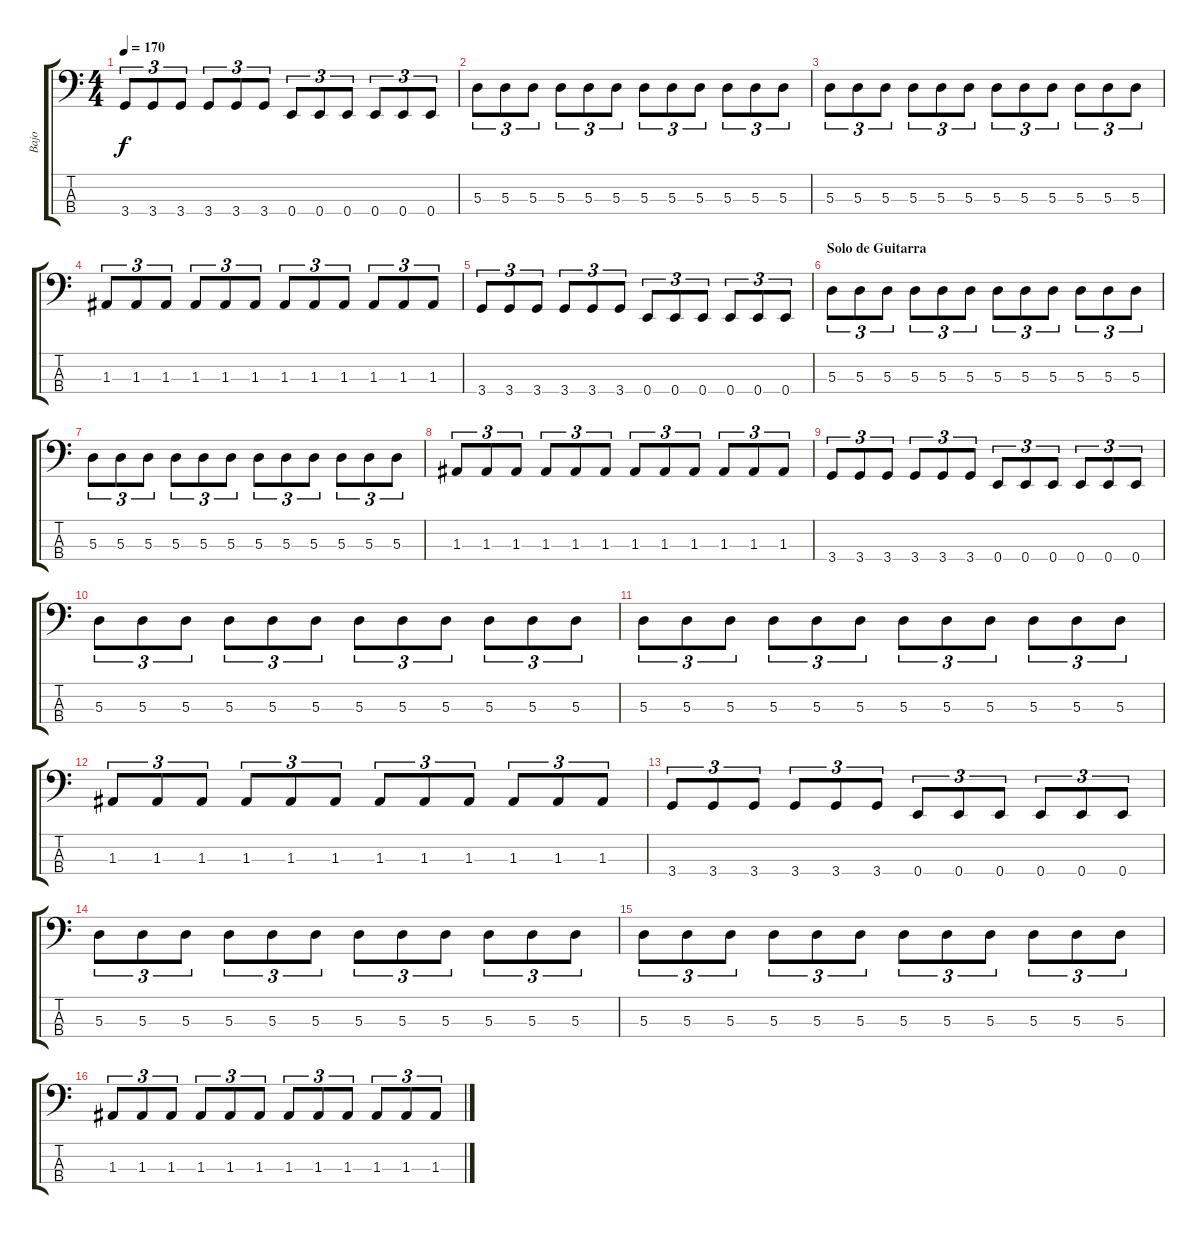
\track ("Bajo" "Bajo") {instrument electricbassfinger}
\staff {score tabs}
\tuning (G2 D2 A1 E1) {hide}
\ts (4 4)
\tempo 170
\clef f4
\ks c
3.4.8{tu (3 2) dy f} 3.4.8{tu (3 2)} 3.4.8{tu (3 2)} 3.4.8{tu (3 2)} 3.4.8{tu (3 2)} 3.4.8{tu (3 2)} 0.4.8{tu (3 2)} 0.4.8{tu (3 2)} 0.4.8{tu (3 2)} 0.4.8{tu (3 2)} 0.4.8{tu (3 2)} 0.4.8{tu (3 2)} |
5.3.8{tu (3 2)} 5.3.8{tu (3 2)} 5.3.8{tu (3 2)} 5.3.8{tu (3 2)} 5.3.8{tu (3 2)} 5.3.8{tu (3 2)} 5.3.8{tu (3 2)} 5.3.8{tu (3 2)} 5.3.8{tu (3 2)} 5.3.8{tu (3 2)} 5.3.8{tu (3 2)} 5.3.8{tu (3 2)} |
5.3.8{tu (3 2)} 5.3.8{tu (3 2)} 5.3.8{tu (3 2)} 5.3.8{tu (3 2)} 5.3.8{tu (3 2)} 5.3.8{tu (3 2)} 5.3.8{tu (3 2)} 5.3.8{tu (3 2)} 5.3.8{tu (3 2)} 5.3.8{tu (3 2)} 5.3.8{tu (3 2)} 5.3.8{tu (3 2)} |
1.3.8{tu (3 2)} 1.3.8{tu (3 2)} 1.3.8{tu (3 2)} 1.3.8{tu (3 2)} 1.3.8{tu (3 2)} 1.3.8{tu (3 2)} 1.3.8{tu (3 2)} 1.3.8{tu (3 2)} 1.3.8{tu (3 2)} 1.3.8{tu (3 2)} 1.3.8{tu (3 2)} 1.3.8{tu (3 2)} |
3.4.8{tu (3 2)} 3.4.8{tu (3 2)} 3.4.8{tu (3 2)} 3.4.8{tu (3 2)} 3.4.8{tu (3 2)} 3.4.8{tu (3 2)} 0.4.8{tu (3 2)} 0.4.8{tu (3 2)} 0.4.8{tu (3 2)} 0.4.8{tu (3 2)} 0.4.8{tu (3 2)} 0.4.8{tu (3 2)} |
\section ("" "Solo de Guitarra")
5.3.8{tu (3 2)} 5.3.8{tu (3 2)} 5.3.8{tu (3 2)} 5.3.8{tu (3 2)} 5.3.8{tu (3 2)} 5.3.8{tu (3 2)} 5.3.8{tu (3 2)} 5.3.8{tu (3 2)} 5.3.8{tu (3 2)} 5.3.8{tu (3 2)} 5.3.8{tu (3 2)} 5.3.8{tu (3 2)} |
5.3.8{tu (3 2)} 5.3.8{tu (3 2)} 5.3.8{tu (3 2)} 5.3.8{tu (3 2)} 5.3.8{tu (3 2)} 5.3.8{tu (3 2)} 5.3.8{tu (3 2)} 5.3.8{tu (3 2)} 5.3.8{tu (3 2)} 5.3.8{tu (3 2)} 5.3.8{tu (3 2)} 5.3.8{tu (3 2)} |
1.3.8{tu (3 2)} 1.3.8{tu (3 2)} 1.3.8{tu (3 2)} 1.3.8{tu (3 2)} 1.3.8{tu (3 2)} 1.3.8{tu (3 2)} 1.3.8{tu (3 2)} 1.3.8{tu (3 2)} 1.3.8{tu (3 2)} 1.3.8{tu (3 2)} 1.3.8{tu (3 2)} 1.3.8{tu (3 2)} |
3.4.8{tu (3 2)} 3.4.8{tu (3 2)} 3.4.8{tu (3 2)} 3.4.8{tu (3 2)} 3.4.8{tu (3 2)} 3.4.8{tu (3 2)} 0.4.8{tu (3 2)} 0.4.8{tu (3 2)} 0.4.8{tu (3 2)} 0.4.8{tu (3 2)} 0.4.8{tu (3 2)} 0.4.8{tu (3 2)} |
5.3.8{tu (3 2)} 5.3.8{tu (3 2)} 5.3.8{tu (3 2)} 5.3.8{tu (3 2)} 5.3.8{tu (3 2)} 5.3.8{tu (3 2)} 5.3.8{tu (3 2)} 5.3.8{tu (3 2)} 5.3.8{tu (3 2)} 5.3.8{tu (3 2)} 5.3.8{tu (3 2)} 5.3.8{tu (3 2)} |
5.3.8{tu (3 2)} 5.3.8{tu (3 2)} 5.3.8{tu (3 2)} 5.3.8{tu (3 2)} 5.3.8{tu (3 2)} 5.3.8{tu (3 2)} 5.3.8{tu (3 2)} 5.3.8{tu (3 2)} 5.3.8{tu (3 2)} 5.3.8{tu (3 2)} 5.3.8{tu (3 2)} 5.3.8{tu (3 2)} |
1.3.8{tu (3 2)} 1.3.8{tu (3 2)} 1.3.8{tu (3 2)} 1.3.8{tu (3 2)} 1.3.8{tu (3 2)} 1.3.8{tu (3 2)} 1.3.8{tu (3 2)} 1.3.8{tu (3 2)} 1.3.8{tu (3 2)} 1.3.8{tu (3 2)} 1.3.8{tu (3 2)} 1.3.8{tu (3 2)} |
3.4.8{tu (3 2)} 3.4.8{tu (3 2)} 3.4.8{tu (3 2)} 3.4.8{tu (3 2)} 3.4.8{tu (3 2)} 3.4.8{tu (3 2)} 0.4.8{tu (3 2)} 0.4.8{tu (3 2)} 0.4.8{tu (3 2)} 0.4.8{tu (3 2)} 0.4.8{tu (3 2)} 0.4.8{tu (3 2)} |
5.3.8{tu (3 2)} 5.3.8{tu (3 2)} 5.3.8{tu (3 2)} 5.3.8{tu (3 2)} 5.3.8{tu (3 2)} 5.3.8{tu (3 2)} 5.3.8{tu (3 2)} 5.3.8{tu (3 2)} 5.3.8{tu (3 2)} 5.3.8{tu (3 2)} 5.3.8{tu (3 2)} 5.3.8{tu (3 2)} |
5.3.8{tu (3 2)} 5.3.8{tu (3 2)} 5.3.8{tu (3 2)} 5.3.8{tu (3 2)} 5.3.8{tu (3 2)} 5.3.8{tu (3 2)} 5.3.8{tu (3 2)} 5.3.8{tu (3 2)} 5.3.8{tu (3 2)} 5.3.8{tu (3 2)} 5.3.8{tu (3 2)} 5.3.8{tu (3 2)} |
1.3.8{tu (3 2)} 1.3.8{tu (3 2)} 1.3.8{tu (3 2)} 1.3.8{tu (3 2)} 1.3.8{tu (3 2)} 1.3.8{tu (3 2)} 1.3.8{tu (3 2)} 1.3.8{tu (3 2)} 1.3.8{tu (3 2)} 1.3.8{tu (3 2)} 1.3.8{tu (3 2)} 1.3.8{tu (3 2)}
